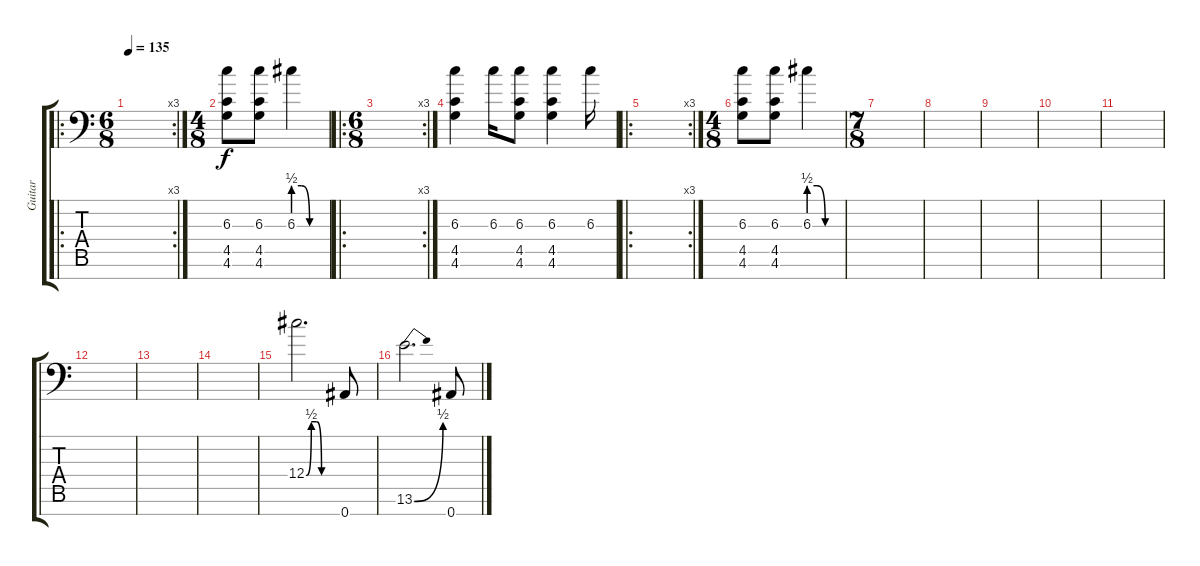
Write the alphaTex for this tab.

\track ("Guitar" "Guitar") {instrument distortionguitar}
\staff {score tabs}
\tuning (Eb4 Bb3 Gb3 Db3 Ab2 Eb2 Bb1) {hide}
\ro
\rc 3
\ts (6 8)
\tempo 135
\clef f4
\ks c
|
\ts (4 8)
(6.3 4.5 4.6).8 (6.3 4.5 4.6).8 6.3{be (custom 0 2 15 2 30 0 60 0)}.4 |
\ro
\rc 3
\ts (6 8)
|
(6.3 4.5 4.6).4 6.3.16 (6.3 4.5 4.6).8 (6.3 4.5 4.6).4 6.3.16 |
\ro
\rc 3
|
\ts (4 8)
(6.3 4.5 4.6).8 (6.3 4.5 4.6).8 6.3{be (custom 0 2 15 2 30 0 60 0)}.4 |
\ts (7 8)
|
|
|
|
|
|
|
|
12.4{be (custom 0 0 10 2 20 2 30 0 60 0)}.2{d} 0.7.8 |
13.6{be (bend 0 0 60 2)}.2{d} 0.7.8
